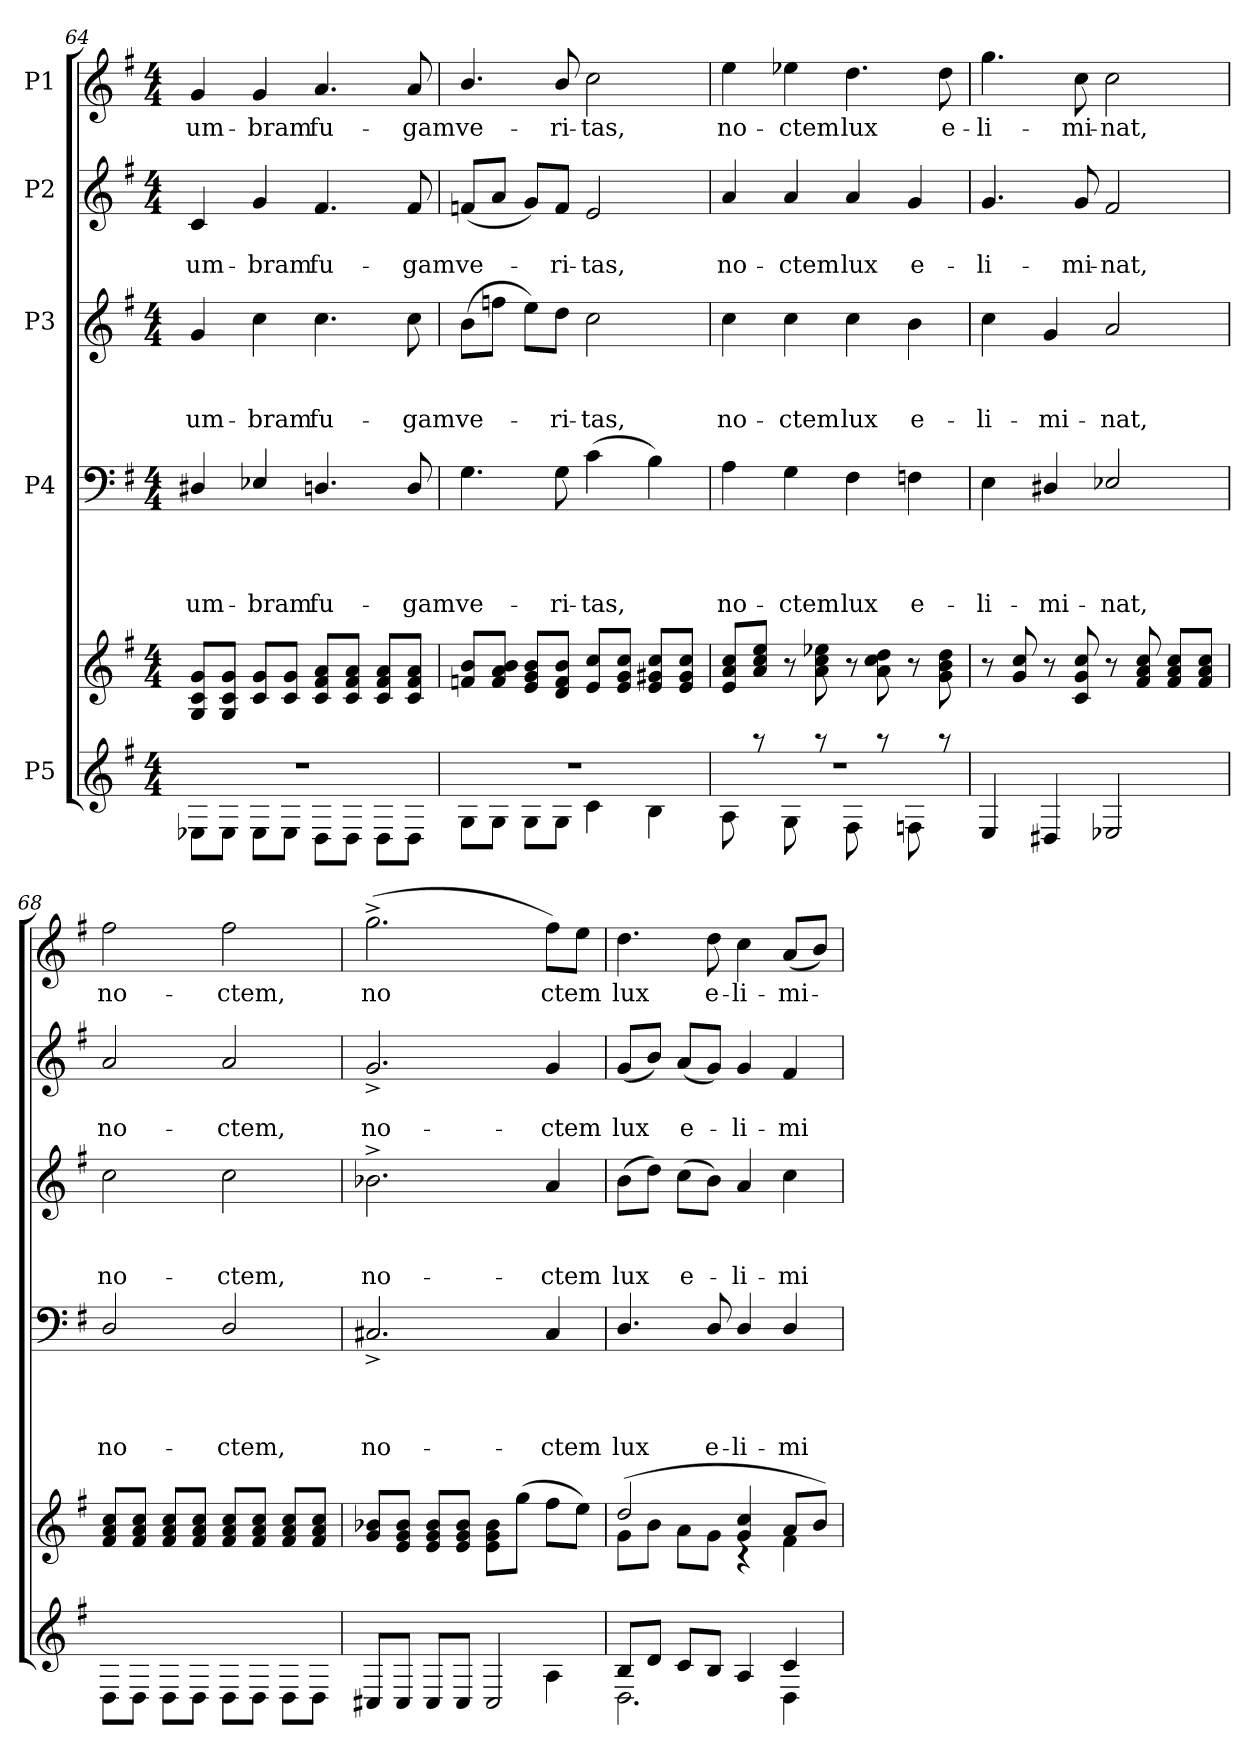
**kern	**kern	**kern	**text	**text	**text	**text	**kern	**text	**text	**text	**kern	**text	**text	**kern	**text
*part5	*part5	*part4	*part4	*part4	*part4	*part4	*part3	*part3	*part3	*part3	*part2	*part2	*part2	*part1	*part1
*staff6	*staff5	*staff4	*staff4	*staff4	*staff4	*staff4	*staff3	*staff3	*staff3	*staff3	*staff2	*staff2	*staff2	*staff1	*staff1
*I"P5	*	*I"P4	*	*	*	*	*I"P3	*	*	*	*I"P2	*	*	*I"P1	*
*clefG2	*clefG2	*clefF4	*	*	*	*	*clefG2	*	*	*	*clefG2	*	*	*clefG2	*
*k[f#]	*k[f#]	*k[f#]	*	*	*	*	*k[f#]	*	*	*	*k[f#]	*	*	*k[f#]	*
*G:	*G:	*G:	*	*	*	*	*G:	*	*	*	*G:	*	*	*G:	*
*M4/4	*M4/4	*M4/4	*	*	*	*	*M4/4	*	*	*	*M4/4	*	*	*M4/4	*
=64	=64	=64	=64	=64	=64	=64	=64	=64	=64	=64	=64	=64	=64	=64	=64
*^	*^	*	*	*	*	*	*	*	*	*	*	*	*	*	*
*	*^	*	*^	*	*	*	*	*	*	*	*	*	*	*	*	*	*
!	!	!	!	!	!	!	!	!	!	!LO:LY:b	!	!	!	!LO:LY:b	!	!	!LO:LY:b	!	!LO:LY:b
8E-X\L	1ryy	1r	8G/ 8c/ 8g/L	1ryy	1ryy	4D#X/	.	.	.	um-	4g/	.	.	um-	4c/	.	um-	4g/	um-
8E-\J	.	.	8G/ 8c/ 8g/J	.	.	.	.	.	.	.	.	.	.	.	.	.	.	.	.
!	!	!	!	!	!	!	!	!	!	!LO:LY:b	!	!	!	!LO:LY:b	!	!	!LO:LY:b	!	!LO:LY:b
8E-\L	.	.	8c/ 8g/L	.	.	4E-X/	.	.	.	-bram	4cc\	.	.	-bram	4g/	.	-bram	4g/	-bram
8E-\J	.	.	8c/ 8g/J	.	.	.	.	.	.	.	.	.	.	.	.	.	.	.	.
!	!	!	!	!	!	!	!	!	!	!LO:LY:b	!	!	!	!LO:LY:b	!	!	!LO:LY:b	!	!LO:LY:b
8D\L	.	.	8c/ 8f#/ 8a/L	.	.	4.Dn/	.	.	.	fu-	4.cc\	.	.	fu-	4.f#/	.	fu-	4.a/	fu-
8D\J	.	.	8c/ 8f#/ 8a/J	.	.	.	.	.	.	.	.	.	.	.	.	.	.	.	.
8D\L	.	.	8c/ 8f#/ 8a/L	.	.	.	.	.	.	.	.	.	.	.	.	.	.	.	.
!	!	!	!	!	!	!	!	!	!	!LO:LY:b	!	!	!	!LO:LY:b	!	!	!LO:LY:b	!	!LO:LY:b
8D\J	.	.	8c/ 8f#/ 8a/J	.	.	8D/	.	.	.	-gam	8cc\	.	.	-gam	8f#/	.	-gam	8a/	-gam
=65	=65	=65	=65	=65	=65	=65	=65	=65	=65	=65	=65	=65	=65	=65	=65	=65	=65	=65	=65
!	!	!	!	!	!	!	!	!	!	!LO:LY:b	!	!	!	!LO:LY:b	!	!	!LO:LY:b	!	!LO:LY:b
8G\L	1ryy	1r	8fn/ 8b/L	1ryy	1ryy	4.G\	.	.	.	ve-	(<8b\L	.	.	ve-	(<8fn/L	.	ve-	4.b/	ve-
8G\J	.	.	8f/ 8a/ 8b/J	.	.	.	.	.	.	.	8ffn\J	.	.	.	8a/J	.	.	.	.
8G\L	.	.	8e/ 8g/ 8b/L	.	.	.	.	.	.	.	8ee\L)	.	.	.	8g/L)	.	.	.	.
!	!	!	!	!	!	!	!	!	!	!LO:LY:b	!	!	!	!LO:LY:b	!	!	!LO:LY:b	!	!LO:LY:b
8G\J	.	.	8d/ 8f/ 8b/J	.	.	8G\	.	.	.	-ri-	8dd\J	.	.	-ri-	8f/J	.	-ri-	8b/	-ri-
!	!	!	!	!	!	!	!	!	!	!LO:LY:b	!	!	!	!LO:LY:b	!	!	!LO:LY:b	!	!LO:LY:b
4c\	.	.	8e/ 8cc/L	.	.	(>4c\	.	.	.	-tas,	2cc\	.	.	-tas,	2e/	.	-tas,	2cc\	-tas,
.	.	.	8e/ 8g/ 8cc/J	.	.	.	.	.	.	.	.	.	.	.	.	.	.	.	.
4B\	.	.	8e/ 8g#X/ 8cc/L	.	.	4B\)	.	.	.	.	.	.	.	.	.	.	.	.	.
.	.	.	8e/ 8g#/ 8cc/J	.	.	.	.	.	.	.	.	.	.	.	.	.	.	.	.
=66	=66	=66	=66	=66	=66	=66	=66	=66	=66	=66	=66	=66	=66	=66	=66	=66	=66	=66	=66
!	!	!	!	!	!	!	!	!	!	!LO:LY:b	!	!	!	!LO:LY:b	!	!	!LO:LY:b	!	!LO:LY:b
8A\	1ryy	1r	8e/ 8a/ 8cc/L	1ryy	1ryy	4A\	.	.	.	no-	4cc\	.	.	no-	4a/	.	no-	4ee\	no-
8raa	.	.	8a/ 8cc/ 8ee/J	.	.	.	.	.	.	.	.	.	.	.	.	.	.	.	.
!	!	!	!	!	!	!	!	!	!	!LO:LY:b	!	!	!	!LO:LY:b	!	!	!LO:LY:b	!	!LO:LY:b
8G\	.	.	8r	.	.	4G\	.	.	.	-ctem	4cc\	.	.	-ctem	4a/	.	-ctem	4ee-X\	-ctem
8raa	.	.	8a\ 8cc\ 8ee-X\	.	.	.	.	.	.	.	.	.	.	.	.	.	.	.	.
!	!	!	!	!	!	!	!	!	!	!LO:LY:b	!	!	!	!LO:LY:b	!	!	!LO:LY:b	!	!LO:LY:b
8F#\	.	.	8r	.	.	4F#\	.	.	.	lux	4cc\	.	.	lux	4a/	.	lux	4.dd\	lux
8raa	.	.	8a\ 8cc\ 8dd\	.	.	.	.	.	.	.	.	.	.	.	.	.	.	.	.
!	!	!	!	!	!	!	!	!	!	!LO:LY:b	!	!	!	!LO:LY:b	!	!	!LO:LY:b	!	!
8Fn\	.	.	8r	.	.	4Fn\	.	.	.	e-	4b\	.	.	e-	4g/	.	e-	.	.
!	!	!	!	!	!	!	!	!	!	!	!	!	!	!	!	!	!	!	!LO:LY:b
8raa	.	.	8g\ 8b\ 8dd\	.	.	.	.	.	.	.	.	.	.	.	.	.	.	8dd\	e-
!!LO:LB:g=z
=67	=67	=67	=67	=67	=67	=67	=67	=67	=67	=67	=67	=67	=67	=67	=67	=67	=67	=67	=67
!	!	!	!	!	!	!	!	!	!	!LO:LY:b	!	!	!	!LO:LY:b	!	!	!LO:LY:b	!	!LO:LY:b
4E/	1ryy	1ryy	8r	1ryy	1ryy	4E\	.	.	.	-li-	4cc\	.	.	-li-	4.g/	.	-li-	4.gg\	-li-
.	.	.	8g/ 8cc/	.	.	.	.	.	.	.	.	.	.	.	.	.	.	.	.
!	!	!	!	!	!	!	!	!	!	!LO:LY:b	!	!	!	!LO:LY:b	!	!	!	!	!
4D#X/	.	.	8r	.	.	4D#X/	.	.	.	-mi-	4g/	.	.	-mi-	.	.	.	.	.
!	!	!	!	!	!	!	!	!	!	!	!	!	!	!	!	!	!LO:LY:b	!	!LO:LY:b
.	.	.	8c/ 8g/ 8cc/	.	.	.	.	.	.	.	.	.	.	.	8g/	.	-mi-	8cc\	-mi-
!	!	!	!	!	!	!	!	!	!	!LO:LY:b	!	!	!	!LO:LY:b	!	!	!LO:LY:b	!	!LO:LY:b
2E-X/	.	.	8r	.	.	2E-X/	.	.	.	-nat,	2a/	.	.	-nat,	2f#/	.	-nat,	2cc\	-nat,
.	.	.	8f#/ 8a/ 8cc/	.	.	.	.	.	.	.	.	.	.	.	.	.	.	.	.
.	.	.	8f#/ 8a/ 8cc/L	.	.	.	.	.	.	.	.	.	.	.	.	.	.	.	.
.	.	.	8f#/ 8a/ 8cc/J	.	.	.	.	.	.	.	.	.	.	.	.	.	.	.	.
=68	=68	=68	=68	=68	=68	=68	=68	=68	=68	=68	=68	=68	=68	=68	=68	=68	=68	=68	=68
!	!	!	!	!	!	!	!	!	!	!LO:LY:b	!	!	!	!LO:LY:b	!	!	!LO:LY:b	!	!LO:LY:b
8D\L	1ryy	1ryy	8f#/ 8a/ 8cc/L	1ryy	1ryy	2D/	.	.	.	no-	2cc\	.	.	no-	2a/	.	no-	2ff#\	no-
8D\J	.	.	8f#/ 8a/ 8cc/J	.	.	.	.	.	.	.	.	.	.	.	.	.	.	.	.
8D\L	.	.	8f#/ 8a/ 8cc/L	.	.	.	.	.	.	.	.	.	.	.	.	.	.	.	.
8D\J	.	.	8f#/ 8a/ 8cc/J	.	.	.	.	.	.	.	.	.	.	.	.	.	.	.	.
!	!	!	!	!	!	!	!	!	!	!LO:LY:b	!	!	!	!LO:LY:b	!	!	!LO:LY:b	!	!LO:LY:b
8D\L	.	.	8f#/ 8a/ 8cc/L	.	.	2D/	.	.	.	-ctem,	2cc\	.	.	-ctem,	2a/	.	-ctem,	2ff#\	-ctem,
8D\J	.	.	8f#/ 8a/ 8cc/J	.	.	.	.	.	.	.	.	.	.	.	.	.	.	.	.
8D\L	.	.	8f#/ 8a/ 8cc/L	.	.	.	.	.	.	.	.	.	.	.	.	.	.	.	.
8D\J	.	.	8f#/ 8a/ 8cc/J	.	.	.	.	.	.	.	.	.	.	.	.	.	.	.	.
=69	=69	=69	=69	=69	=69	=69	=69	=69	=69	=69	=69	=69	=69	=69	=69	=69	=69	=69	=69
!	!	!	!	!	!	!	!	!	!	!LO:LY:b	!	!	!	!LO:LY:b	!	!	!LO:LY:b	!	!LO:LY:b
8C#X/L	2.ryy	1ryy	8g/ 8b-X/L	1ryy	1ryy	2.C#X^</	.	.	.	no-	2.b-X^>\	.	.	no-	2.g^</	.	no-	(>2.gg^>\	no
8C#/J	.	.	8e/ 8g/ 8b-/J	.	.	.	.	.	.	.	.	.	.	.	.	.	.	.	.
8C#/L	.	.	8e/ 8g/ 8b-/L	.	.	.	.	.	.	.	.	.	.	.	.	.	.	.	.
8C#/J	.	.	8e/ 8g/ 8b-/J	.	.	.	.	.	.	.	.	.	.	.	.	.	.	.	.
2C#/	.	.	8e\ 8g\ 8b-\L	.	.	.	.	.	.	.	.	.	.	.	.	.	.	.	.
.	.	.	(>8gg\J	.	.	.	.	.	.	.	.	.	.	.	.	.	.	.	.
!	!	!	!	!	!	!	!	!	!	!LO:LY:b	!	!	!	!LO:LY:b	!	!	!LO:LY:b	!	!LO:LY:b
.	4A\	.	8ff#\L	.	.	4C#/	.	.	.	-ctem	4a/	.	.	-ctem	4g/	.	-ctem	8ff#\L)	ctem
.	.	.	8ee\J)	.	.	.	.	.	.	.	.	.	.	.	.	.	.	8ee\J	.
=70	=70	=70	=70	=70	=70	=70	=70	=70	=70	=70	=70	=70	=70	=70	=70	=70	=70	=70	=70
!	!	!	!	!	!	!	!	!	!	!LO:LY:b	!	!	!	!LO:LY:b	!	!	!LO:LY:b	!	!LO:LY:b
8B/L	2.D\	1ryy	(<8g\L	2dd/	1ryy	4.D/	.	.	.	lux	(>8b\L	.	.	lux	(<8g/L	.	lux	4.dd\	lux
8d/J	.	.	8b\J	.	.	.	.	.	.	.	8dd\J)	.	.	.	8b/J)	.	.	.	.
!	!	!	!	!	!	!	!	!	!	!	!	!	!	!LO:LY:b	!	!	!LO:LY:b	!	!
8c/L	.	.	8a\L	.	.	.	.	.	.	.	(>8cc\L	.	.	e-	(<8a/L	.	e-	.	.
!	!	!	!	!	!	!	!	!	!	!LO:LY:b	!	!	!	!	!	!	!	!	!LO:LY:b
8B/J	.	.	8g\J	.	.	8D/	.	.	.	e-	8b\J)	.	.	.	8g/J)	.	.	8dd\	e-
!	!	!	!	!	!	!	!	!	!	!LO:LY:b	!	!	!	!LO:LY:b	!	!	!LO:LY:b	!	!LO:LY:b
4A/	.	.	4g/ 4cc/	4rc	.	4D/	.	.	.	-li-	4a/	.	.	-li-	4g/	.	-li-	4cc\	-li-
!	!	!	!	!	!	!	!	!	!	!LO:LY:b	!	!	!	!LO:LY:b	!	!	!LO:LY:b	!	!LO:LY:b
4c/	4D\	.	8a/L	4f#\	.	4D/	.	.	.	-mi-	4cc\	.	.	-mi-	4f#/	.	-mi-	(<8a/L	-mi-
.	.	.	8b/J)	.	.	.	.	.	.	.	.	.	.	.	.	.	.	8b/J)	.
*v	*v	*v	*	*	*	*	*	*	*	*	*	*	*	*	*	*	*	*	*
*	*v	*v	*v	*	*	*	*	*	*	*	*	*	*	*	*	*	*
=	=	=	=	=	=	=	=	=	=	=	=	=	=	=	=
*-	*-	*-	*-	*-	*-	*-	*-	*-	*-	*-	*-	*-	*-	*-	*-
